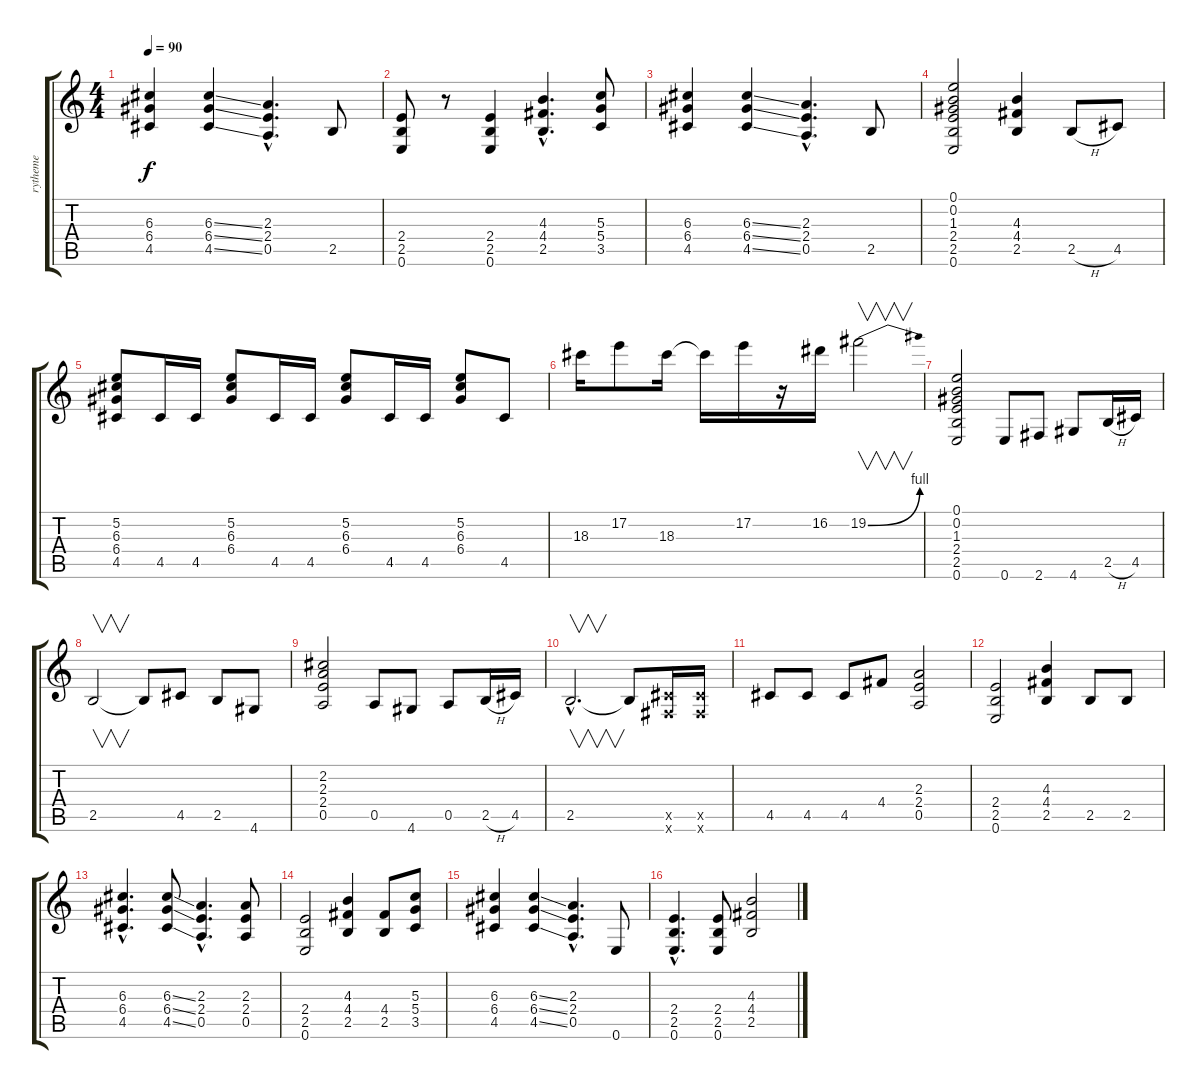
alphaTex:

\track ("rytheme" "rytheme") {instrument overdrivenguitar}
\staff {score tabs}
\tuning (E4 B3 G3 D3 A2 E2) {hide}
\ts (4 4)
\tempo 90
\clef g2
\ks c
(6.3 6.4 4.5).4{dy f} (6.3{ss} 6.4{ss} 4.5{ss}).4 (2.3{hac} 2.4{hac} 0.5{hac}).4{d} 2.5.8 |
(2.4 2.5 0.6).8 r.8 (2.4 2.5 0.6).4 (4.3{hac} 4.4{hac} 2.5{hac}).4{d} (5.3 5.4 3.5).8 |
(6.3 6.4 4.5).4 (6.3{ss} 6.4{ss} 4.5{ss}).4 (2.3{hac} 2.4{hac} 0.5{hac}).4{d} 2.5.8 |
(0.1 0.2 1.3 2.4 2.5 0.6).2 (4.3 4.4 2.5).4 2.5{h}.8 4.5.8 |
(5.2 6.3 6.4 4.5).8 4.5.16 4.5.16 (5.2 6.3 6.4).8 4.5.16 4.5.16 (5.2 6.3 6.4).8 4.5.16 4.5.16 (5.2 6.3 6.4).8 4.5.8 |
18.3.16 17.2.8 18.3.16 18.3{t}.16 17.2.16 r.16 16.2.16 19.2{be (bend 0 0 60 4)}.2{v} |
(0.1 0.2 1.3 2.4 2.5 0.6).2 0.6.8 2.6.8 4.6.8 2.5{h}.16 4.5.16 |
2.5.2{v} 2.5{t}.8 4.5.8 2.5.8 4.6.8 |
(2.2 2.3 2.4 0.5).2 0.5.8 4.6.8 0.5.8 2.5{h}.16 4.5.16 |
2.5{hac}.2{v d} 2.5{t}.8 (4.5{x} 2.6{x}).16 (4.5{x} 2.6{x}).16 |
4.5.8 4.5.8 4.5.8 4.4.8 (2.3 2.4 0.5).2 |
(2.4 2.5 0.6).2 (4.3 4.4 2.5).4 2.5.8 2.5.8 |
(6.3{hac} 6.4{hac} 4.5{hac}).4{d} (6.3{ss} 6.4{ss} 4.5{ss}).8 (2.3{hac} 2.4{hac} 0.5{hac}).4{d} (2.3 2.4 0.5).8 |
(2.4 2.5 0.6).2 (4.3 4.4 2.5).4 (4.4 2.5).8 (5.3 5.4 3.5).8 |
(6.3 6.4 4.5).4 (6.3{ss} 6.4{ss} 4.5{ss}).4 (2.3{hac} 2.4{hac} 0.5{hac}).4{d} 0.6.8 |
(2.4{hac} 2.5{hac} 0.6{hac}).4{d} (2.4 2.5 0.6).8 (4.3 4.4 2.5).2
